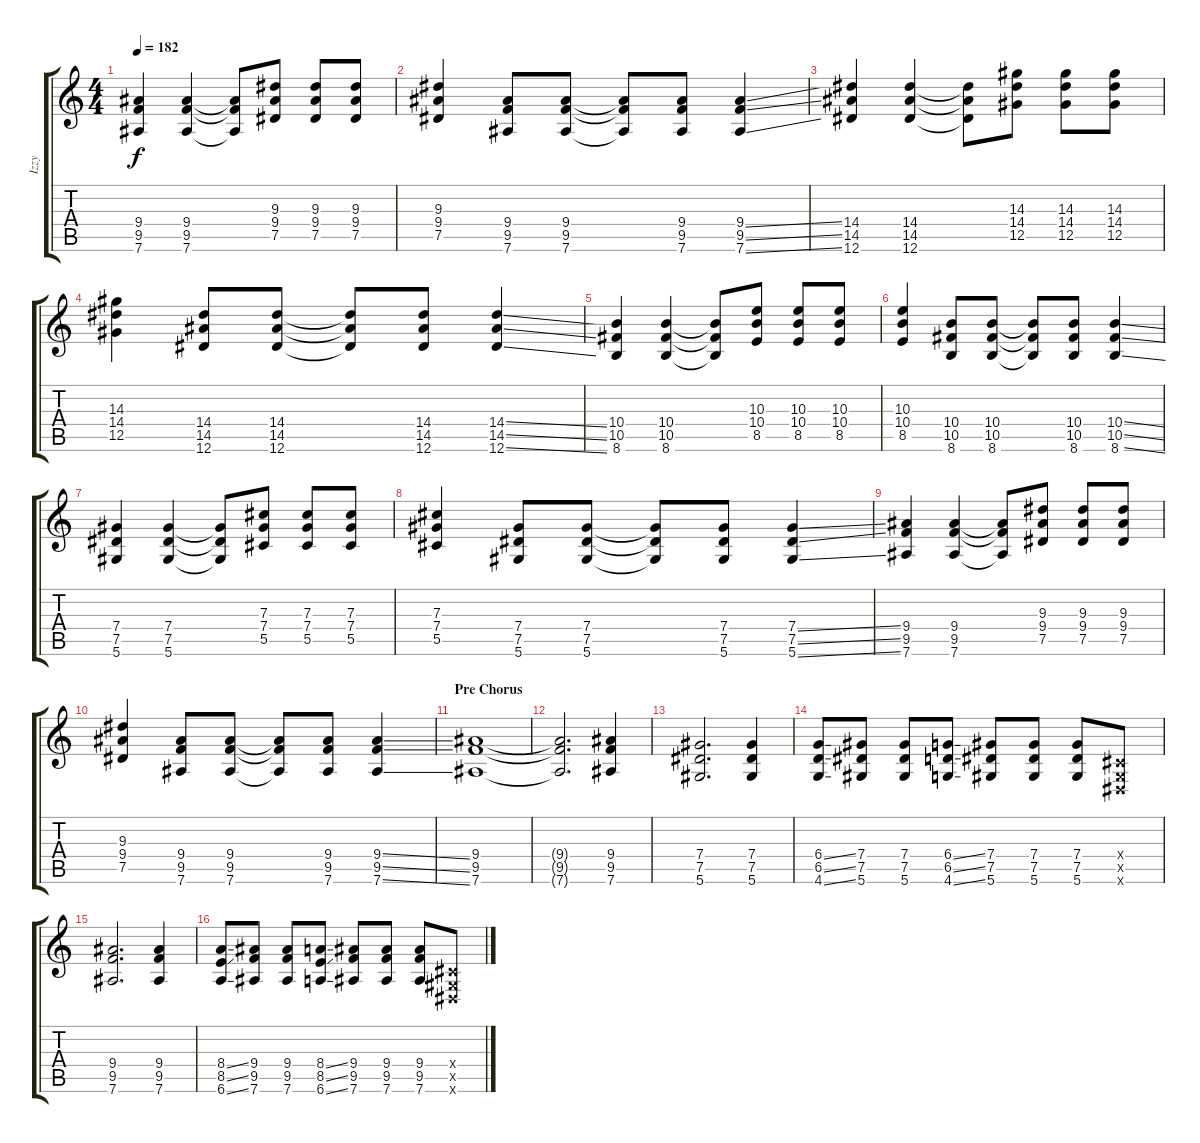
\track ("Izzy" "Izzy") {instrument distortionguitar}
\staff {score tabs}
\tuning (Eb4 Bb3 Gb3 Db3 Ab2 Eb2) {hide}
\ts (4 4)
\tempo 182
\clef g2
\ks c
(9.4 9.5 7.6).4{dy f} (9.4 9.5 7.6).4 (9.4{t} 9.5{t} 7.6{t}).8 (9.3 9.4 7.5).8 (9.3 9.4 7.5).8 (9.3 9.4 7.5).8 |
(9.3 9.4 7.5).4 (9.4 9.5 7.6).8 (9.4 9.5 7.6).8 (9.4{t} 9.5{t} 7.6{t}).8 (9.4 9.5 7.6).8 (9.4{ss} 9.5{ss} 7.6{ss}).4 |
(14.4 14.5 12.6).4 (14.4 14.5 12.6).4 (14.4{t} 14.5{t} 12.6{t}).8 (14.3 14.4 12.5).8 (14.3 14.4 12.5).8 (14.3 14.4 12.5).8 |
(14.3 14.4 12.5).4 (14.4 14.5 12.6).8 (14.4 14.5 12.6).8 (14.4{t} 14.5{t} 12.6{t}).8 (14.4 14.5 12.6).8 (14.4{ss} 14.5{ss} 12.6{ss}).4 |
(10.4 10.5 8.6).4 (10.4 10.5 8.6).4 (10.4{t} 10.5{t} 8.6{t}).8 (10.3 10.4 8.5).8 (10.3 10.4 8.5).8 (10.3 10.4 8.5).8 |
(10.3 10.4 8.5).4 (10.4 10.5 8.6).8 (10.4 10.5 8.6).8 (10.4{t} 10.5{t} 8.6{t}).8 (10.4 10.5 8.6).8 (10.4{ss} 10.5{ss} 8.6{ss}).4 |
(7.4 7.5 5.6).4 (7.4 7.5 5.6).4 (7.4{t} 7.5{t} 5.6{t}).8 (7.3 7.4 5.5).8 (7.3 7.4 5.5).8 (7.3 7.4 5.5).8 |
(7.3 7.4 5.5).4 (7.4 7.5 5.6).8 (7.4 7.5 5.6).8 (7.4{t} 7.5{t} 5.6{t}).8 (7.4 7.5 5.6).8 (7.4{ss} 7.5{ss} 5.6{ss}).4 |
(9.4 9.5 7.6).4 (9.4 9.5 7.6).4 (9.4{t} 9.5{t} 7.6{t}).8 (9.3 9.4 7.5).8 (9.3 9.4 7.5).8 (9.3 9.4 7.5).8 |
(9.3 9.4 7.5).4 (9.4 9.5 7.6).8 (9.4 9.5 7.6).8 (9.4{t} 9.5{t} 7.6{t}).8 (9.4 9.5 7.6).8 (9.4{ss} 9.5{ss} 7.6{ss}).4 |
\section ("" "Pre Chorus")
(9.4 9.5 7.6).1 |
(9.4{t} 9.5{t} 7.6{t}).2{d} (9.4 9.5 7.6).4 |
(7.4 7.5 5.6).2{d} (7.4 7.5 5.6).4 |
(6.4{ss} 6.5{ss} 4.6{ss}).8 (7.4 7.5 5.6).8 (7.4 7.5 5.6).8 (6.4{ss} 6.5{ss} 4.6{ss}).8 (7.4 7.5 5.6).8 (7.4 7.5 5.6).8 (7.4 7.5 5.6).8 (0.4{x} 0.5{x} 0.6{x}).8 |
(9.4 9.5 7.6).2{d} (9.4 9.5 7.6).4 |
(8.4{ss} 8.5{ss} 6.6{ss}).8 (9.4 9.5 7.6).8 (9.4 9.5 7.6).8 (8.4{ss} 8.5{ss} 6.6{ss}).8 (9.4 9.5 7.6).8 (9.4 9.5 7.6).8 (9.4 9.5 7.6).8 (0.4{x} 0.5{x} 0.6{x}).8
